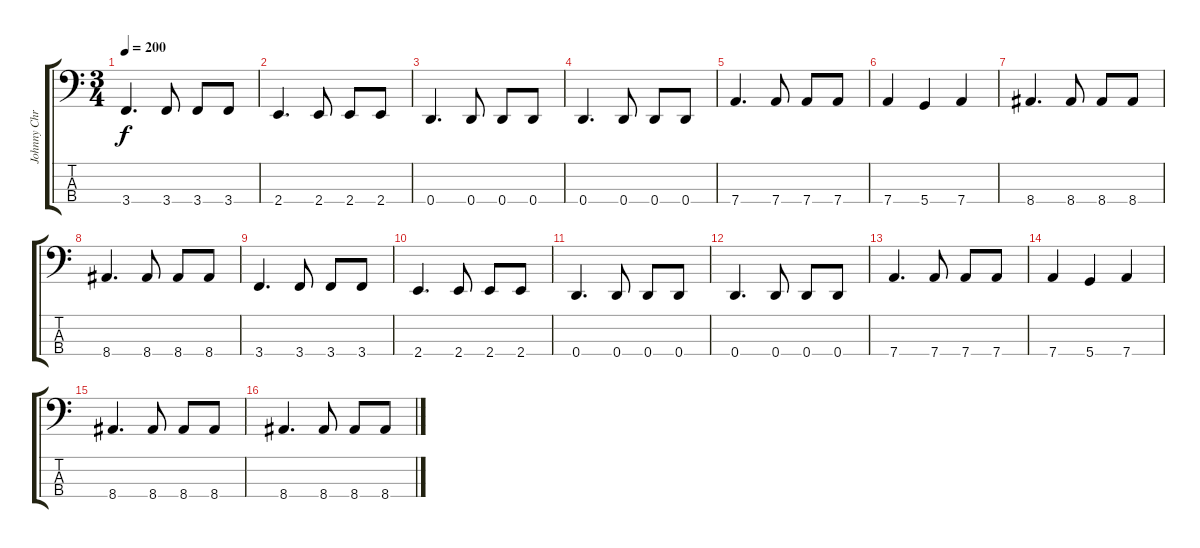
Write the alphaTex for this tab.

\track ("Johnny Christ" "Johnny Chr") {instrument electricbasspick}
\staff {score tabs}
\tuning (G2 D2 A1 D1) {hide}
\ts (3 4)
\tempo 200
\clef f4
\ks c
3.4.4{d dy f} 3.4.8 3.4.8 3.4.8 |
2.4.4{d} 2.4.8 2.4.8 2.4.8 |
0.4.4{d} 0.4.8 0.4.8 0.4.8 |
0.4.4{d} 0.4.8 0.4.8 0.4.8 |
7.4.4{d} 7.4.8 7.4.8 7.4.8 |
7.4.4 5.4.4 7.4.4 |
8.4.4{d} 8.4.8 8.4.8 8.4.8 |
8.4.4{d} 8.4.8 8.4.8 8.4.8 |
3.4.4{d} 3.4.8 3.4.8 3.4.8 |
2.4.4{d} 2.4.8 2.4.8 2.4.8 |
0.4.4{d} 0.4.8 0.4.8 0.4.8 |
0.4.4{d} 0.4.8 0.4.8 0.4.8 |
7.4.4{d} 7.4.8 7.4.8 7.4.8 |
7.4.4 5.4.4 7.4.4 |
8.4.4{d} 8.4.8 8.4.8 8.4.8 |
8.4.4{d} 8.4.8 8.4.8 8.4.8
